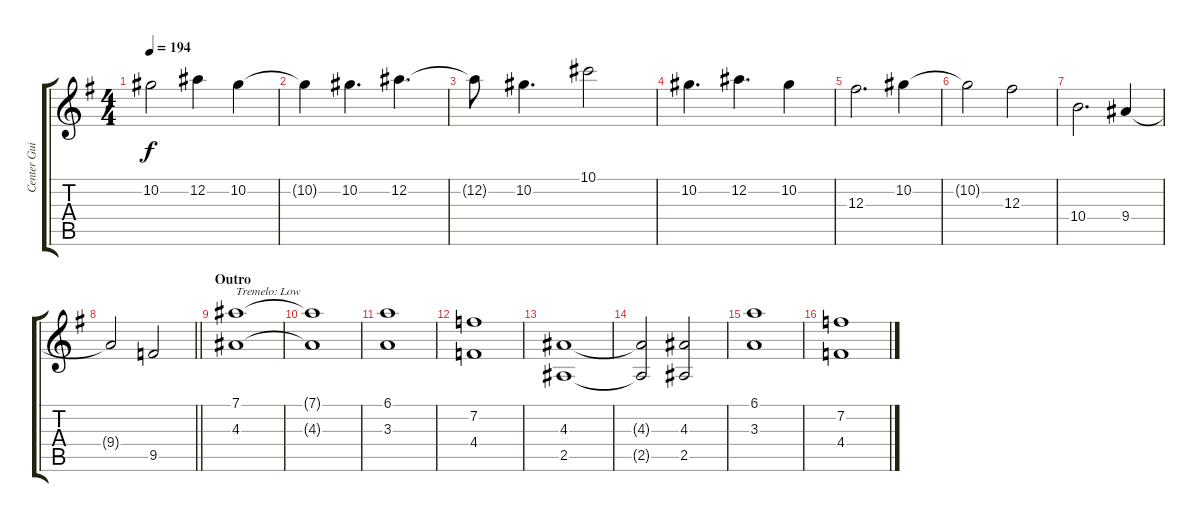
\track ("Center Guitar I" "Center Gui") {instrument overdrivenguitar}
\staff {score tabs}
\tuning (Eb4 Bb3 Gb3 Db3 Ab2 Eb2) {hide}
\ts (4 4)
\tempo 194
\clef g2
\ks g
10.2.2{dy f} 12.2.4 10.2.4 |
10.2{t}.4 10.2.4{d} 12.2.4{d} |
12.2{t}.8 10.2.4{d} 10.1.2 |
10.2.4{d} 12.2.4{d} 10.2.4 |
12.3.2{d} 10.2.4 |
10.2{t}.2 12.3.2 |
10.4.2{d} 9.4.4 |
\barLineRight lightlight
9.4{t}.2 9.5.2 |
\section ("" "Outro")
(7.1 4.3).1{txt "Tremelo: Low"} |
(7.1{t} 4.3{t}).1 |
(6.1 3.3).1 |
(7.2 4.4).1 |
(4.3 2.5).1 |
(4.3{t} 2.5{t}).2 (4.3 2.5).2 |
(6.1 3.3).1 |
(7.2 4.4).1
